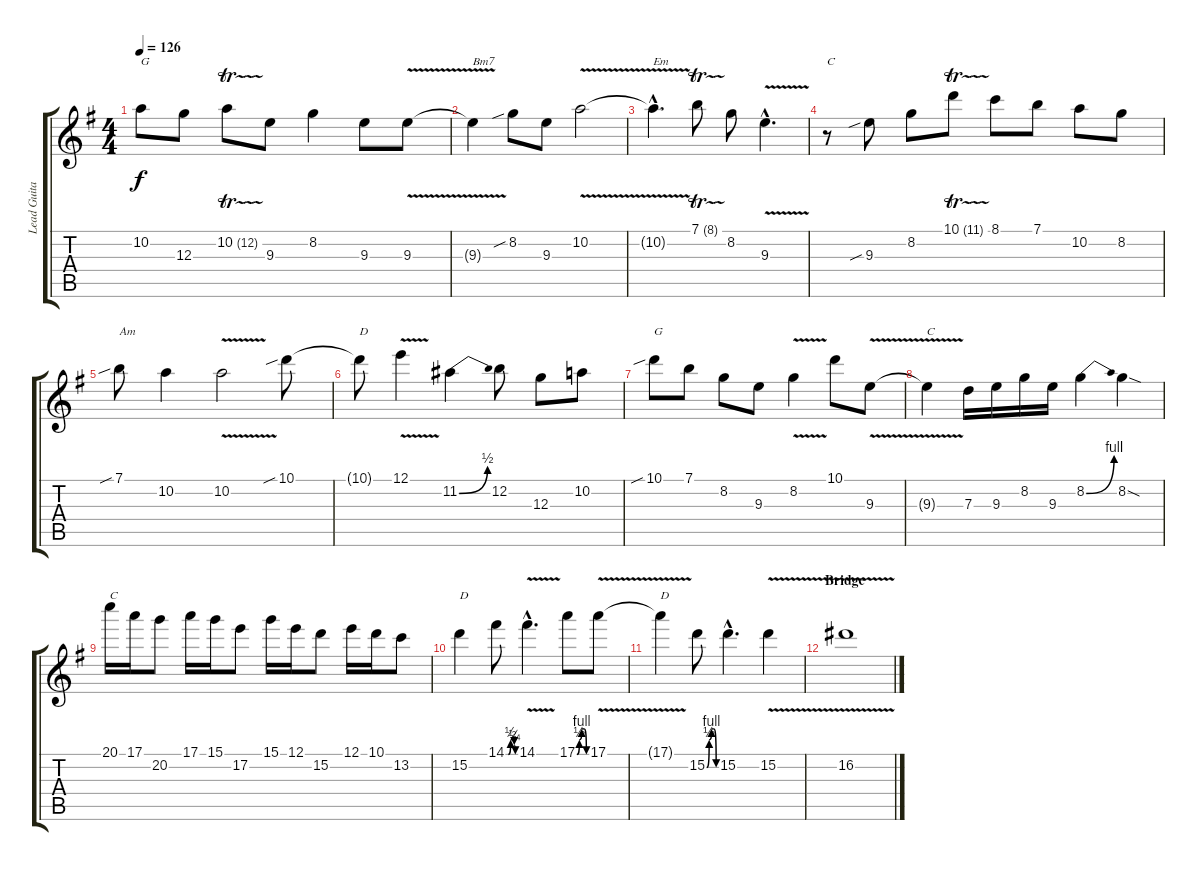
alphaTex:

\track ("Lead Guitar" "Lead Guita") {instrument distortionguitar}
\staff {score tabs}
\tuning (E4 B3 G3 D3 A2 E2) {hide}
\ts (4 4)
\tempo 126
\clef g2
\ks g
10.2.8{txt "G" dy f} 12.3.8 10.2{tr (12 16)}.8 9.3.8 8.2.4 9.3.8 9.3{v}.8 |
9.3{t}.4{txt "Bm7"} 8.2{sib}.8 9.3.8 10.2{v}.2 |
10.2{hac t}.4{d txt "Em"} 7.1{tr (8 32)}.8 8.2.8 9.3{v hac}.4{d} |
r.8{txt "C"} 9.3{sib}.8 8.2.8 10.1{tr (11 16)}.8 8.1.8 7.1.8 10.2.8 8.2.8 |
7.1{sib}.8{txt "Am"} 10.2.4 10.2{v}.2 10.1{sib}.8 |
10.1{t}.8{txt "D"} 12.1{v}.4 11.2{be (bend 0 0 60 2)}.4 12.2.8 12.3.8 10.2.8 |
10.1{sib}.8{txt "G"} 7.1.8 8.2.8 9.3.8 8.2{v}.4 10.1.8 9.3{v}.8 |
9.3{t}.4{txt "C"} 7.3.16 9.3.16 8.2.16 9.3.16 8.2{be (bend 0 0 60 4)}.4 8.2{sod}.4 |
20.1.16{txt "C"} 17.1.16 20.2.8 17.1.16 15.1.16 17.2.8 15.1.16 12.1.16 15.2.8 12.1.16 10.1.16 13.2.8 |
15.2.4{txt "D"} 14.1{be (custom 0 0 15 0 30 2 45 2 53 1 60 0)}.8 14.1{v hac}.4{d} 17.1{be (custom 0 0 15 2 30 4 45 4 60 0)}.8 17.1{v}.8 |
17.1{t}.4{txt "D"} 15.2{be (custom 0 0 15 2 30 4 45 4 60 0)}.8 15.2{hac}.4{d} 15.2{v}.4 |
\section ("" "Bridge")
16.2{v}.1
